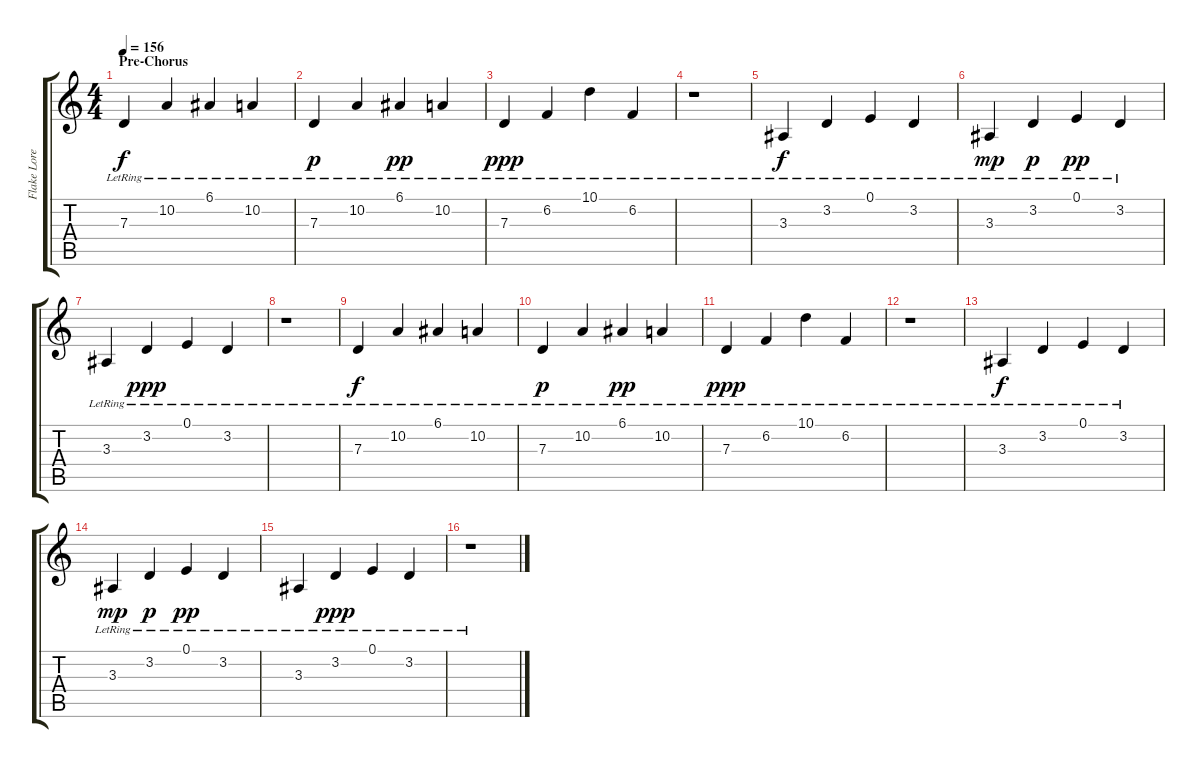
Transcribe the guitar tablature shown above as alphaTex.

\track ("Flake Lorenz" "Flake Lore") {instrument electricpiano1}
\staff {score tabs}
\tuning (E4 B3 G3 D3 A2 D2) {hide}
\ts (4 4)
\section ("" "Pre-Chorus")
\tempo 156
\clef g2
\ks c
7.3{lr}.4{dy f} 10.2{lr}.4 6.1{lr}.4 10.2{lr}.4 |
7.3{lr}.4{dy p} 10.2{lr}.4 6.1{lr}.4{dy pp} 10.2{lr}.4 |
7.3{lr}.4{dy ppp} 6.2{lr}.4 10.1{lr}.4 6.2{lr}.4 |
r.1 |
3.3{lr}.4{dy f} 3.2{lr}.4 0.1{lr}.4 3.2{lr}.4 |
3.3{lr}.4{dy mp} 3.2{lr}.4{dy p} 0.1{lr}.4{dy pp} 3.2{lr}.4 |
3.3{lr}.4 3.2{lr}.4{dy ppp} 0.1{lr}.4 3.2{lr}.4 |
r.1 |
7.3{lr}.4{dy f} 10.2{lr}.4 6.1{lr}.4 10.2{lr}.4 |
7.3{lr}.4{dy p} 10.2{lr}.4 6.1{lr}.4{dy pp} 10.2{lr}.4 |
7.3{lr}.4{dy ppp} 6.2{lr}.4 10.1{lr}.4 6.2{lr}.4 |
r.1 |
3.3{lr}.4{dy f} 3.2{lr}.4 0.1{lr}.4 3.2{lr}.4 |
3.3{lr}.4{dy mp} 3.2{lr}.4{dy p} 0.1{lr}.4{dy pp} 3.2{lr}.4 |
3.3{lr}.4 3.2{lr}.4{dy ppp} 0.1{lr}.4 3.2{lr}.4 |
r.1
